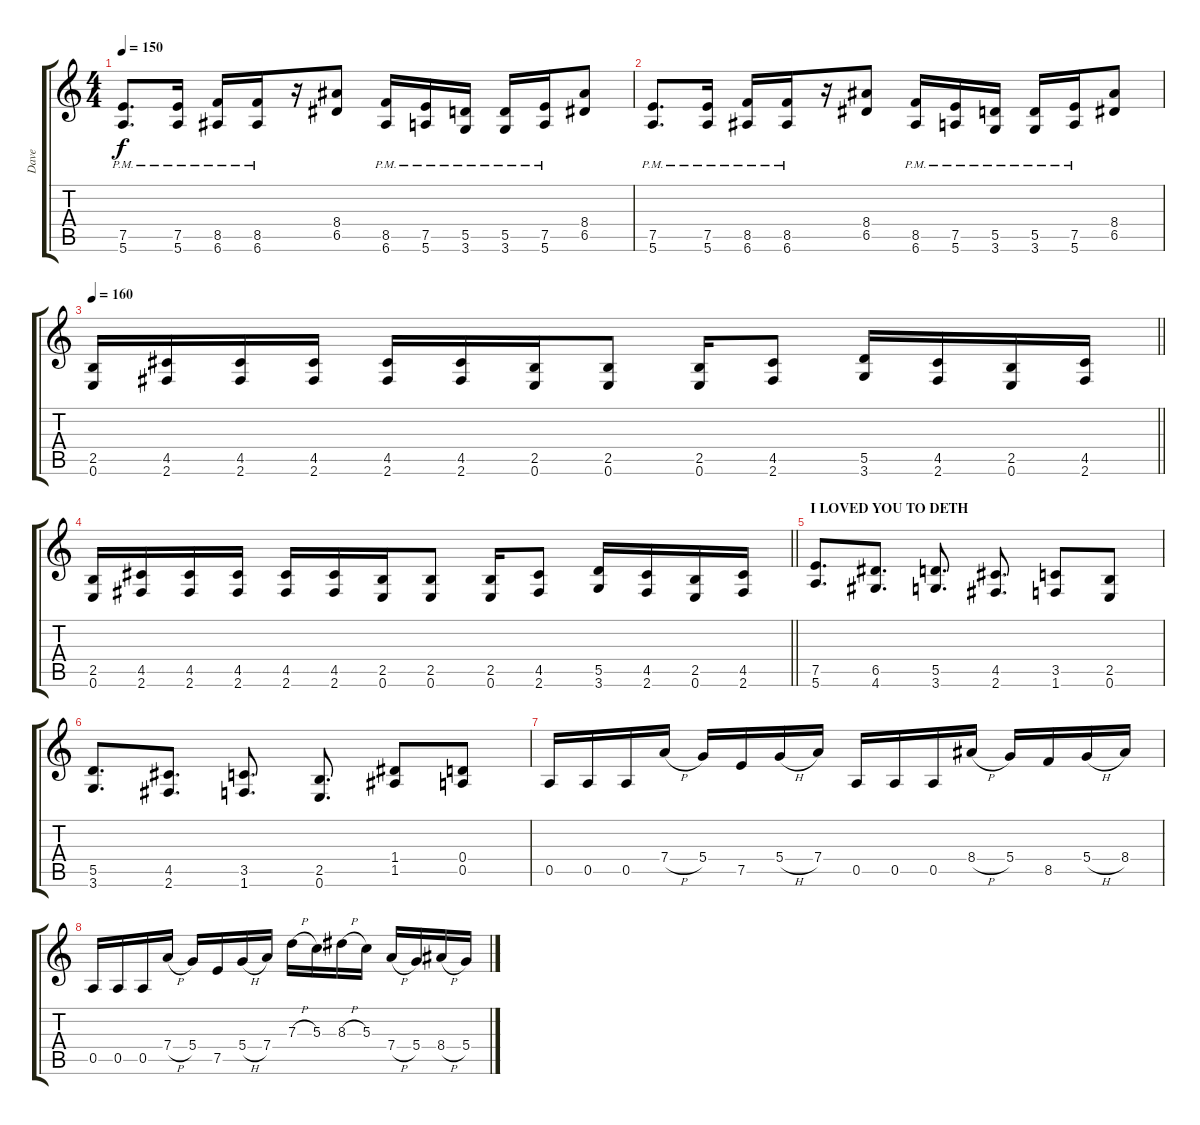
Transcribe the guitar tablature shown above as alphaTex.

\track ("Dave" "Dave") {instrument distortionguitar}
\staff {score tabs}
\tuning (E4 B3 G3 D3 A2 E2) {hide}
\ts (4 4)
\tempo 150
\clef g2
\ks c
(7.5{pm} 5.6{pm}).8{d dy f} (7.5{pm} 5.6{pm}).16 (8.5{pm} 6.6{pm}).16 (8.5{pm} 6.6{pm}).16 r.16 (8.4 6.5).8 (8.5{pm} 6.6{pm}).16 (7.5{pm} 5.6{pm}).16 (5.5{pm} 3.6{pm}).16 (5.5{pm} 3.6{pm}).16 (7.5{pm} 5.6{pm}).16 (8.4 6.5).8 |
(7.5{pm} 5.6{pm}).8{d} (7.5{pm} 5.6{pm}).16 (8.5{pm} 6.6{pm}).16 (8.5{pm} 6.6{pm}).16 r.16 (8.4 6.5).8 (8.5{pm} 6.6{pm}).16 (7.5{pm} 5.6{pm}).16 (5.5{pm} 3.6{pm}).16 (5.5{pm} 3.6{pm}).16 (7.5{pm} 5.6{pm}).16 (8.4 6.5).8 |
\tempo 160
\barLineRight lightlight
(2.5 0.6).16 (4.5 2.6).16 (4.5 2.6).16 (4.5 2.6).16 (4.5 2.6).16 (4.5 2.6).16 (2.5 0.6).16 (2.5 0.6).8 (2.5 0.6).16 (4.5 2.6).8 (5.5 3.6).16 (4.5 2.6).16 (2.5 0.6).16 (4.5 2.6).16 |
\barLineRight lightlight
(2.5 0.6).16 (4.5 2.6).16 (4.5 2.6).16 (4.5 2.6).16 (4.5 2.6).16 (4.5 2.6).16 (2.5 0.6).16 (2.5 0.6).8 (2.5 0.6).16 (4.5 2.6).8 (5.5 3.6).16 (4.5 2.6).16 (2.5 0.6).16 (4.5 2.6).16 |
\section ("" "I LOVED YOU TO DETH")
(7.5 5.6).8{d} (6.5 4.6).8{d} (5.5 3.6).8{d} (4.5 2.6).8{d} (3.5 1.6).8 (2.5 0.6).8 |
(5.5 3.6).8{d} (4.5 2.6).8{d} (3.5 1.6).8{d} (2.5 0.6).8{d} (1.4 1.5).8 (0.4 0.5).8 |
0.5.16 0.5.16 0.5.16 7.4{h}.16 5.4.16 7.5.16 5.4{h}.16 7.4.16 0.5.16 0.5.16 0.5.16 8.4{h}.16 5.4.16 8.5.16 5.4{h}.16 8.4.16 |
0.5.16 0.5.16 0.5.16 7.4{h}.16 5.4.16 7.5.16 5.4{h}.16 7.4.16 7.3{h}.16 5.3.16 8.3{h}.16 5.3.16 7.4{h}.16 5.4.16 8.4{h}.16 5.4.16
